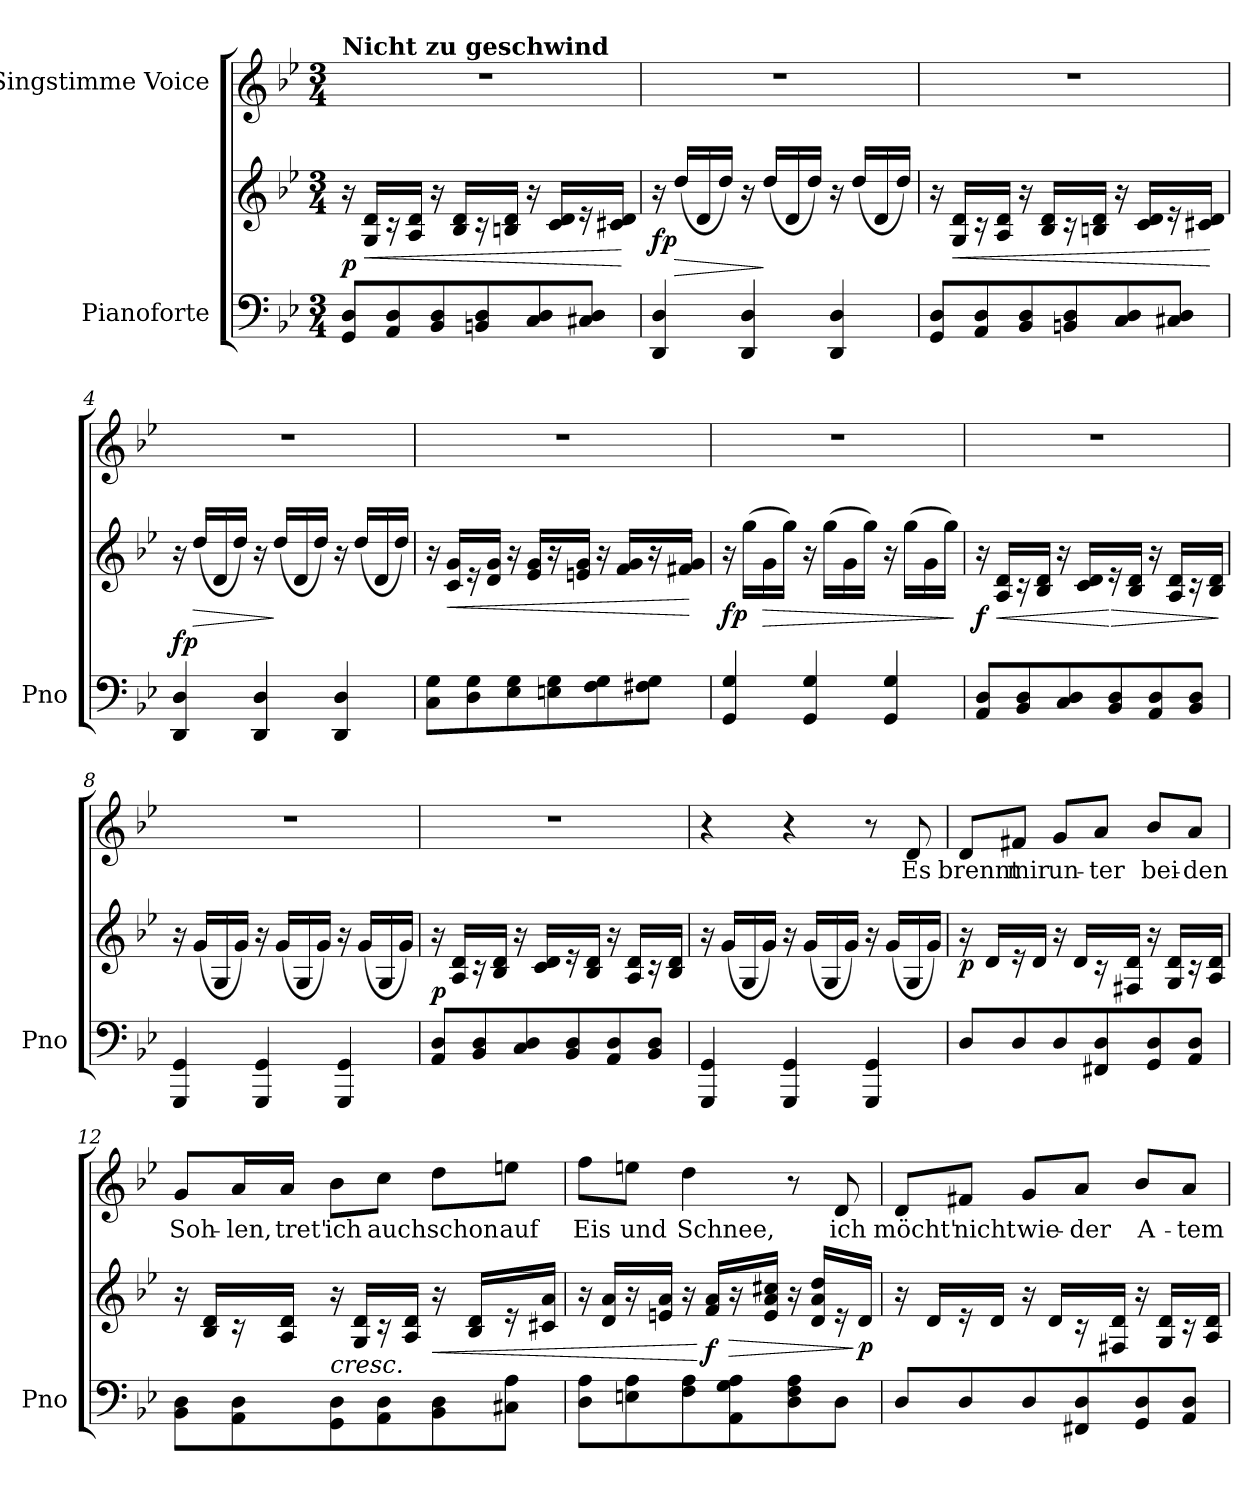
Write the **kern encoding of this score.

**kern	**kern	**dynam	**kern	**text
*part2	*part2	*part2	*part1	*part1
*staff3	*staff2	*staff2/3	*staff1	*staff1
*I"Pianoforte	*	*	*I"Singstimme Voice	*
*I'Pno	*	*	*	*
*clefF4	*clefG2	*	*clefG2	*
*k[b-e-]	*k[b-e-]	*	*k[b-e-]	*
*M3/4	*M3/4	*	*M3/4	*
*MM90	*MM90	*	*MM90	*
=1	=1	=1	=1	=1
!	!	!	!LO:TX:B:t=Nicht zu geschwind	!
!	!	!LO:DY:a=2	!	!
8GG/ 8D/L	16r	p	2.r	.
!	!	!LO:HP:b	!	!
.	16G/ 16d/LL	<	.	.
8AA/ 8D/	16r	.	.	.
.	16A/ 16d/JJ	.	.	.
8BB-/ 8D/	16r	.	.	.
.	16B-/ 16d/LL	.	.	.
8BBn/ 8D/	16r	.	.	.
.	16Bn/ 16d/JJ	.	.	.
8C/ 8D/	16r	.	.	.
.	16c/ 16d/LL	.	.	.
8C#X/ 8D/J	16r	.	.	.
.	16c#X/ 16d/JJ	.	.	.
.	.	[	.	.
=2	=2	=2	=2	=2
!	!	!LO:DY:b	!	!
4DD/ 4D/	16r	fp	2.r	.
!	!	!LO:HP:b	!	!
.	(<16dd/LL	>	.	.
.	16d/	.	.	.
.	16dd/JJ)	.	.	.
4DD/ 4D/	16r	.	.	.
.	(<16dd/LL	]	.	.
.	16d/	.	.	.
.	16dd/JJ)	.	.	.
4DD/ 4D/	16r	.	.	.
.	(<16dd/LL	.	.	.
.	16d/	.	.	.
.	16dd/JJ)	.	.	.
=3	=3	=3	=3	=3
8GG/ 8D/L	16r	.	2.r	.
!	!	!LO:HP:b	!	!
.	16G/ 16d/LL	<	.	.
8AA/ 8D/	16r	.	.	.
.	16A/ 16d/JJ	.	.	.
8BB-/ 8D/	16r	.	.	.
.	16B-/ 16d/LL	.	.	.
8BBn/ 8D/	16r	.	.	.
.	16Bn/ 16d/JJ	.	.	.
8C/ 8D/	16r	.	.	.
.	16c/ 16d/LL	.	.	.
8C#X/ 8D/J	16r	.	.	.
.	16c#X/ 16d/JJ	.	.	.
.	.	[	.	.
!!LO:LB:g=z
=4	=4	=4	=4	=4
!	!	!LO:DY:a=2	!	!
4DD/ 4D/	16r	fp	2.r	.
!	!	!LO:HP:b	!	!
.	(<16dd/LL	>	.	.
.	16d/	.	.	.
.	16dd/JJ)	.	.	.
4DD/ 4D/	16r	.	.	.
.	(<16dd/LL	]	.	.
.	16d/	.	.	.
.	16dd/JJ)	.	.	.
4DD/ 4D/	16r	.	.	.
.	(<16dd/LL	.	.	.
.	16d/	.	.	.
.	16dd/JJ)	.	.	.
=5	=5	=5	=5	=5
8C\ 8G\L	16r	.	2.r	.
!	!	!LO:HP:b	!	!
.	16c/ 16g/LL	<	.	.
8D\ 8G\	16r	.	.	.
.	16d/ 16g/JJ	.	.	.
8E-\ 8G\	16r	.	.	.
.	16e-/ 16g/LL	.	.	.
8En\ 8G\	16r	.	.	.
.	16en/ 16g/JJ	.	.	.
8F\ 8G\	16r	.	.	.
.	16f/ 16g/LL	.	.	.
8F#X\ 8G\J	16r	.	.	.
.	16f#X/ 16g/JJ	.	.	.
.	.	[	.	.
=6	=6	=6	=6	=6
!	!	!LO:DY:b	!	!
4GG/ 4G/	16r	fp	2.r	.
.	(>16gg\LL	.	.	.
!	!	!LO:HP:b	!	!
.	16g\	>	.	.
.	16gg\JJ)	.	.	.
4GG/ 4G/	16r	.	.	.
.	(>16gg\LL	.	.	.
.	16g\	.	.	.
.	16gg\JJ)	.	.	.
4GG/ 4G/	16r	.	.	.
.	(>16gg\LL	.	.	.
.	16g\	.	.	.
.	16gg\JJ)	.	.	.
.	.	]	.	.
=7	=7	=7	=7	=7
!	!	!LO:DY:b	!	!
8AA/ 8D/L	16r	f	2.r	.
!	!	!LO:HP:b	!	!
.	16A/ 16d/LL	<	.	.
8BB-/ 8D/	16r	.	.	.
.	16B-/ 16d/JJ	.	.	.
8C/ 8D/	16r	.	.	.
.	16c/ 16d/LL	.	.	.
!	!	!LO:HP:n=1:b	!	!
8BB-/ 8D/	16r	[ >	.	.
.	16B-/ 16d/JJ	.	.	.
8AA/ 8D/	16r	.	.	.
.	16A/ 16d/LL	.	.	.
8BB-/ 8D/J	16r	.	.	.
.	16B-/ 16d/JJ	.	.	.
.	.	]	.	.
!!LO:LB:g=z
=8	=8	=8	=8	=8
4GGG/ 4GG/	16r	.	2.r	.
.	(<16g/LL	.	.	.
.	16G/	.	.	.
.	16g/JJ)	.	.	.
4GGG/ 4GG/	16r	.	.	.
.	(<16g/LL	.	.	.
.	16G/	.	.	.
.	16g/JJ)	.	.	.
4GGG/ 4GG/	16r	.	.	.
.	(<16g/LL	.	.	.
.	16G/	.	.	.
.	16g/JJ)	.	.	.
=9	=9	=9	=9	=9
!	!	!LO:DY:b	!	!
8AA/ 8D/L	16r	p	2.r	.
.	16A/ 16d/LL	.	.	.
8BB-/ 8D/	16r	.	.	.
.	16B-/ 16d/JJ	.	.	.
8C/ 8D/	16r	.	.	.
.	16c/ 16d/LL	.	.	.
8BB-/ 8D/	16r	.	.	.
.	16B-/ 16d/JJ	.	.	.
8AA/ 8D/	16r	.	.	.
.	16A/ 16d/LL	.	.	.
8BB-/ 8D/J	16r	.	.	.
.	16B-/ 16d/JJ	.	.	.
=10	=10	=10	=10	=10
4GGG/ 4GG/	16r	.	4r	.
.	(<16g/LL	.	.	.
.	16G/	.	.	.
.	16g/JJ)	.	.	.
4GGG/ 4GG/	16r	.	4r	.
.	(<16g/LL	.	.	.
.	16G/	.	.	.
.	16g/JJ)	.	.	.
4GGG/ 4GG/	16r	.	8r	.
.	(<16g/LL	.	.	.
!	!	!	!	!LO:LY:b
.	16G/	.	8d/	Es
.	16g/JJ)	.	.	.
=11	=11	=11	=11	=11
!	!	!LO:DY:b	!	!LO:LY:b
8D/L	16r	p	8d/L	brennt
.	16d/LL	.	.	.
!	!	!	!	!LO:LY:b
8D/	16r	.	8f#X/J	mir
.	16d/JJ	.	.	.
!	!	!	!	!LO:LY:b
8D/	16r	.	8g/L	un-
.	16d/LL	.	.	.
!	!	!	!	!LO:LY:b
8FF#X/ 8D/	16r	.	8a/J	-ter
.	16F#X/ 16d/JJ	.	.	.
!	!	!	!	!LO:LY:b
8GG/ 8D/	16r	.	8b-/L	bei-
.	16G/ 16d/LL	.	.	.
!	!	!	!	!LO:LY:b
8AA/ 8D/J	16r	.	8a/J	-den
.	16A/ 16d/JJ	.	.	.
!!LO:PB:g=z
=12	=12	=12	=12	=12
!	!	!	!	!LO:LY:b
8BB-\ 8D\L	16r	.	8g/L	Soh-
.	16B-/ 16d/LL	.	.	.
!	!	!	!	!LO:LY:b
8AA\ 8D\	16r	.	16a/L	-len,
!	!	!	!	!LO:LY:b
.	16A/ 16d/JJ	.	16a/JJ	tret'
!LO:TX:a:i:t=cresc.	!	!	!	!
!	!	!	!	!LO:LY:b
8GG\ 8D\	16r	.	8b-\L	ich
.	16G/ 16d/LL	.	.	.
!	!	!	!	!LO:LY:b
8AA\ 8D\	16r	.	8cc\J	auch
.	16A/ 16d/JJ	.	.	.
!	!	!LO:HP:b	!	!LO:LY:b
8BB-\ 8D\	16r	<	8dd\L	schon
.	16B-/ 16d/LL	.	.	.
!	!	!	!	!LO:LY:b
8C#X\ 8A\J	16r	.	8een\J	auf
.	16c#X/ 16a/JJ	.	.	.
=13	=13	=13	=13	=13
!	!	!	!	!LO:LY:b
8D\ 8A\L	16r	.	8ff\L	Eis
.	16d/ 16a/LL	.	.	.
!	!	!	!	!LO:LY:b
8En\ 8A\	16r	.	8een\J	und
.	16en/ 16a/JJ	.	.	.
!	!	!	!	!LO:LY:b
8F\ 8A\	16r	.	4dd\	Schnee,
!	!	!LO:DY:n=1:b	!	!
.	16f/ 16a/LL	[ f	.	.
!	!	!LO:HP:b	!	!
8AA\ 8G\ 8A\	16r	>	.	.
.	16e/ 16a/ 16cc#X/JJ	.	.	.
8D\ 8F\ 8A\	16r	.	8r	.
.	16d/ 16a/ 16dd/LL	.	.	.
!	!	!	!	!LO:LY:b
8D\J	16r	.	8d/	ich
!	!	!LO:DY:n=2:b	!	!
.	16d/JJ	] p	.	.
=14	=14	=14	=14	=14
!	!	!	!	!LO:LY:b
8D/L	16r	.	8d/L	möcht'
.	16d/LL	.	.	.
!	!	!	!	!LO:LY:b
8D/	16r	.	8f#X/J	nicht
.	16d/JJ	.	.	.
!	!	!	!	!LO:LY:b
8D/	16r	.	8g/L	wie-
.	16d/LL	.	.	.
!	!	!	!	!LO:LY:b
8FF#X/ 8D/	16r	.	8a/J	-der
.	16F#X/ 16d/JJ	.	.	.
!	!	!	!	!LO:LY:b
8GG/ 8D/	16r	.	8b-/L	A-
.	16G/ 16d/LL	.	.	.
!	!	!	!	!LO:LY:b
8AA/ 8D/J	16r	.	8a/J	-tem
.	16A/ 16d/JJ	.	.	.
=	=	=	=	=
*-	*-	*-	*-	*-
